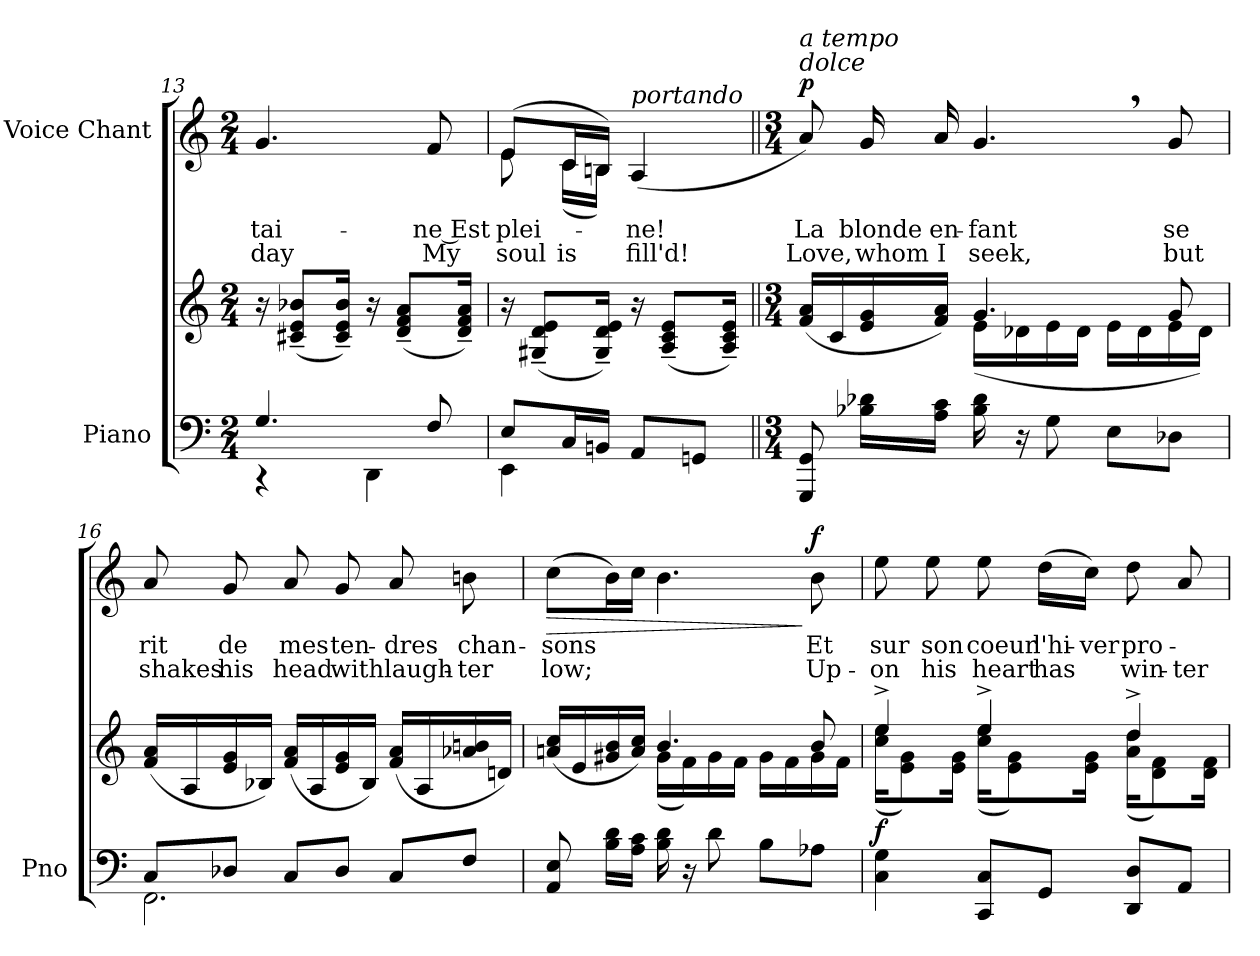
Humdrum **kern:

**kern	**kern	**dynam	**kern	**text	**text	**dynam
*part2	*part2	*part2	*part1	*part1	*part1	*part1
*staff3	*staff2	*staff2/3	*staff1	*staff1	*staff1	*staff1
*I"Piano	*	*	*I"Voice Chant	*	*	*
*I'Pno	*	*	*	*	*	*
*clefF4	*clefG2	*	*clefG2	*	*	*
*k[]	*k[]	*	*k[]	*	*	*
*M2/4	*M2/4	*	*M2/4	*	*	*
=13	=13	=13	=13	=13	=13	=13
*^	*	*	*	*	*	*
!	!	!	!	!	!LO:LY:b	!LO:LY:b	!
4.G/	4r	16r	.	4.g/	-tai-	-day	.
.	.	(<8c#X/~ 8e/~ 8b-X/~L	.	.	.	.	.
.	.	16c#/~ 16e/~ 16b-/~Jk)	.	.	.	.	.
.	4DD\	16r	.	.	.	.	.
.	.	(<8d/~ 8f/~ 8a/~L	.	.	.	.	.
!	!	!	!	!	!LO:LY:b	!LO:LY:b	!
8F/	.	.	.	8f/	ne Est	My	.
.	.	16d/~ 16f/~ 16a/~Jk)	.	.	.	.	.
!!LO:LB:g=z
=14	=14	=14	=14	=14	=14	=14	=14
!	!	!	!	!LO:TX:a:i:t=poco rit.	!	!	!
!	!	!	!	!	!LO:LY:b	!LO:LY:b	!
*	*	*	*	*^	*	*	*
8E/L	4EE\	16r	.	(>8e/L	8e\	plei-	soul	.
.	.	(<8G#X/~ 8d/~ 8e/~L	.	.	.	.	.	.
!	!	!	!	!	!	!	!LO:LY:b	!
16C/L	.	.	.	16c/L	(<16c\LL	.	is	.
16BBn/JJ	.	16G#/~ 16d/~ 16e/~Jk)	.	16Bn/JJ)	16B\JJ)	.	.	.
!	!	!	!	!LO:TX:a:i:t=portando	!	!	!	!
!	!	!	!	!	!	!LO:LY:b	!LO:LY:b	!
8AA/L	4ryy	16r	.	(<4A/	4ryy	-ne!	fill'd!	.
.	.	(<8A/~ 8c/~ 8e/~L	.	.	.	.	.	.
8GGn/J	.	.	.	.	.	.	.	.
.	.	16A/~ 16c/~ 16e/~Jk)	.	.	.	.	.	.
*v	*v	*	*	*v	*v	*	*	*
=15||	=15||	=15||	=15||	=15||	=15||	=15||
*M3/4	*M3/4	*	*M3/4	*	*	*
*	*^	*	*	*	*	*
!	!	!	!	!LO:TX:a:i:t=dolce	!	!	!
!	!	!	!	!LO:TX:a:i:t=a tempo	!	!	!
!	!	!	!	!	!LO:LY:b	!LO:LY:b	!LO:DY:a
8GGG/ 8GG/	(<16f/ 16a/LL	4ryy	.	8a/)	La	Love,	p
.	16c/	.	.	.	.	.	.
!	!	!	!	!	!LO:LY:b	!LO:LY:b	!
16B-X\ 16d-X\LL	16e/ 16g/	.	.	16g/	blonde	whom	.
!	!	!	!	!	!LO:LY:b	!LO:LY:b	!
16A\ 16c\JJ	16f/ 16a/JJ)	.	.	16a/	en-	I	.
!	!	!	!	!	!LO:LY:b	!LO:LY:b	!
16B-\ 16d-\	4.g/	(<16e\LL	.	4.g,/	-fant	seek,	.
16r	.	16d-X\	.	.	.	.	.
8G\	.	16e\	.	.	.	.	.
.	.	16d-\JJ	.	.	.	.	.
8E\L	.	16e\LL	.	.	.	.	.
.	.	16d-\	.	.	.	.	.
!	!	!	!	!	!LO:LY:b	!LO:LY:b	!
8D-X\J	8g/	16e\	.	8g/	se	but	.
.	.	16d-\JJ)	.	.	.	.	.
!!LO:LB:g=z
=16	=16	=16	=16	=16	=16	=16	=16
*^	*	*	*	*	*	*	*
!	!	!	!	!	!	!LO:LY:b	!LO:LY:b	!
*	*	*v	*v	*	*	*	*	*
8C/L	2.FF\	(<16f/ 16a/LL	.	8a/	rit	shakes	.
.	.	16A/	.	.	.	.	.
!	!	!	!	!	!LO:LY:b	!LO:LY:b	!
8D-X/J	.	16e/ 16g/	.	8g/	de	his	.
.	.	16B-X/JJ)	.	.	.	.	.
!	!	!	!	!	!LO:LY:b	!LO:LY:b	!
8C/L	.	(<16f/ 16a/LL	.	8a/	mes	head	.
.	.	16A/	.	.	.	.	.
!	!	!	!	!	!LO:LY:b	!LO:LY:b	!
8D-/J	.	16e/ 16g/	.	8g/	ten-	with	.
.	.	16B-/JJ)	.	.	.	.	.
!	!	!	!	!	!LO:LY:b	!LO:LY:b	!
8C/L	.	(<16f/ 16a/LL	.	8a/	-dres	laugh-	.
.	.	16A/	.	.	.	.	.
!	!	!	!	!	!LO:LY:b	!LO:LY:b	!
8F/J	.	16a-X/ 16bn/	.	8bn\	chan-	-ter	.
.	.	16dn/JJ)	.	.	.	.	.
*v	*v	*	*	*	*	*	*
=17	=17	=17	=17	=17	=17	=17
*	*^	*	*	*	*	*
!	!	!	!	!	!LO:LY:b	!LO:LY:b	!LO:HP:b
8AA/ 8E/	(<16an/ 16cc/LL	4ryy	.	(>8cc\L	-sons	low;	>
.	16e/	.	.	.	.	.	.
16B\ 16d\LL	16g#X/ 16b/	.	.	16b\L)	.	.	.
16A\ 16c\JJ	16a/ 16cc/JJ)	.	.	16cc\JJ	.	.	.
16B\ 16d\	4.b/	(<16g#\LL	.	4.b\	.	.	.
16r	.	16f\)	.	.	.	.	.
8d\	.	16g#\	.	.	.	.	.
.	.	16f\JJ	.	.	.	.	.
8B\L	.	16g#\LL	.	.	.	.	.
.	.	16f\	.	.	.	.	.
!	!	!	!	!	!LO:LY:b	!LO:LY:b	!LO:DY:n=1:a
8A-X\J	8b/	16g#\	.	8b\	Et	Up-	] f
.	.	16f\JJ	.	.	.	.	.
!!LO:LB:g=z
=18	=18	=18	=18	=18	=18	=18	=18
!	!	!	!LO:DY:b	!	!LO:LY:b	!LO:LY:b	!
4C\ 4G\	4ee^/	(<16cc\ 16ee\KL	f	8ee\	sur	-on	.
.	.	8e\ 8g\)	.	.	.	.	.
!	!	!	!	!	!LO:LY:b	!LO:LY:b	!
.	.	.	.	8ee\	son	his	.
.	.	16e\ 16g\Jk	.	.	.	.	.
!	!	!	!	!	!LO:LY:b	!LO:LY:b	!
8CC/ 8C/L	4ee^/	(<16cc\ 16ee\KL	.	8ee\	coeur	heart	.
.	.	8e\ 8g\)	.	.	.	.	.
!	!	!	!	!	!LO:LY:b	!LO:LY:b	!
8GG/J	.	.	.	(>16dd\LL	l'hi-	-has	.
!	!	!	!	!	!LO:LY:b	!	!
.	.	16e\ 16g\Jk	.	16cc\JJ)	-ver	.	.
!	!	!	!	!	!LO:LY:b	!LO:LY:b	!
8DD/ 8D/L	4dd^/	(<16a\ 16dd\KL	.	8dd\	pro-	win-	.
.	.	8d\ 8f\)	.	.	.	.	.
!	!	!	!	!	!	!LO:LY:b	!
8AA/J	.	.	.	8a/	.	-ter	.
.	.	16d\ 16f\Jk	.	.	.	.	.
*	*v	*v	*	*	*	*	*
=	=	=	=	=	=	=
*-	*-	*-	*-	*-	*-	*-
